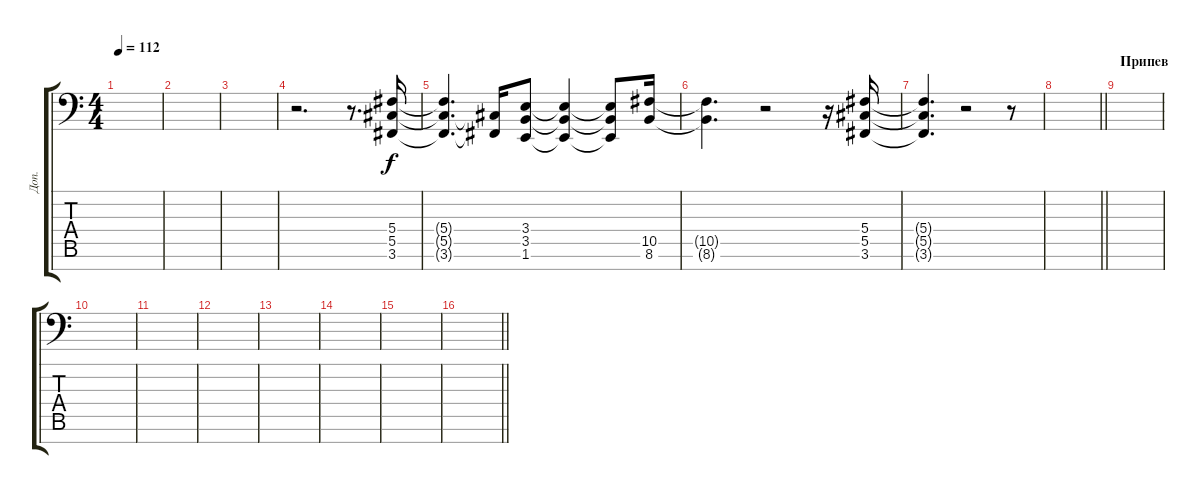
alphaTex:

\track ("Доп." "Доп.") {instrument choiraahs}
\staff {score tabs}
\tuning (Eb4 Bb3 Gb3 Db3 Ab2 Eb2 Bb1) {hide}
\ts (4 4)
\tempo 112
\clef f4
\ks aminor
|
|
|
r.2{d} r.8{d} (5.4 5.5 3.6).16{volume 14} |
(5.4{t} 5.5{t} 3.6{t}).4{d volume 11} (5.5{t} 3.6{t}).16 (3.4 3.5 1.6).8{volume 14} (3.4{t} 3.5{t} 1.6{t}).4{volume 11} (3.4{t} 3.5{t} 1.6{t}).8 (10.5 8.6).16{volume 14} |
(10.5{t} 8.6{t}).4{d volume 11} r.2 r.16 (5.4 5.5 3.6).16{volume 14} |
(5.4{t} 5.5{t} 3.6{t}).4{d volume 11} r.2 r.8 |
\barLineRight lightlight
|
\section ("" "Припев")
|
|
|
|
|
|
|
\barLineRight lightlight
